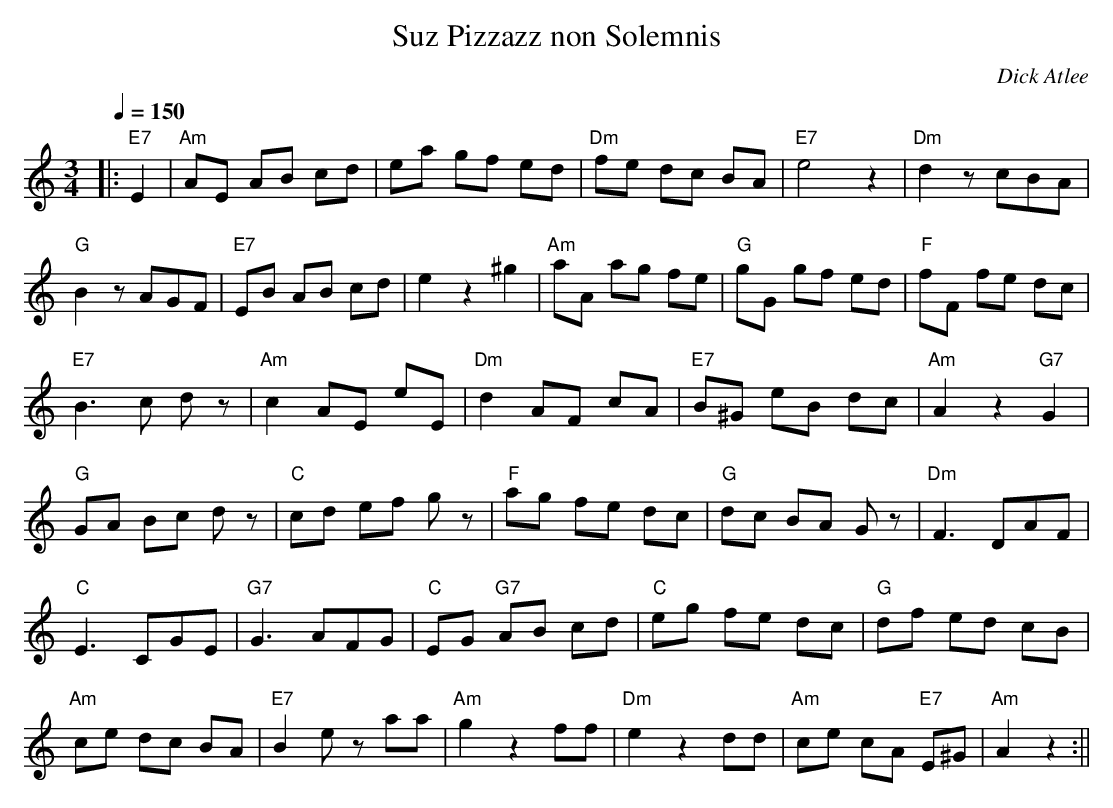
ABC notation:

X:1
T:Suz Pizzazz non Solemnis
M:3/4
L:1/8
Q:1/4=150
C:Dick Atlee
K:Am
|: "E7" E2 | "Am" AE AB cd | ea gf ed | "Dm" fe dc BA |
"E7" e4 z2 | "Dm" d2 z cBA | !
"G" B2 z AGF | "E7" EB AB cd | e2 z2 ^g2 |
"Am" aA ag fe | "G" gG gf ed | "F" fF fe dc | !
"E7" B3 c d z | "Am" c2 AE eE | "Dm" d2 AF cA |
"E7" B^G eB dc | "Am" A2 z2 "G7" G2 | !
"G" GA Bc d z | "C" cd ef g z | "F" ag fe dc |
"G" dc BA G z | "Dm" F3 DAF | !
"C" E3 CGE | "G7" G3 AFG | "C" EG "G7" AB cd |
"C" eg fe dc | "G" df ed cB | !
"Am" ce dc BA | "E7" B2 e z aa | "Am" g2 z2 ff |
"Dm" e2 z2 dd | "Am" ce cA "E7" E^G | "Am" A2 z2 :||
